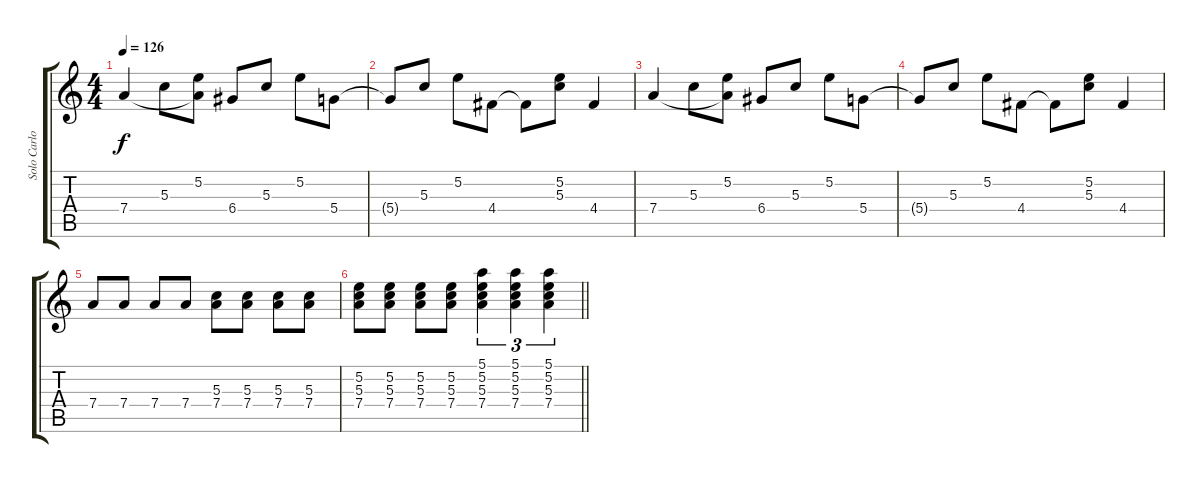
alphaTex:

\track ("Solo Carlos" "Solo Carlo") {instrument distortionguitar}
\staff {score tabs}
\tuning (E4 B3 G3 D3 A2 E2) {hide}
\ts (4 4)
\tempo 126
\clef g2
\ks c
7.4.4{dy f instrument electricguitarjazz} 5.3.8 (5.2 7.4{t}).8 6.4.8 5.3.8 5.2.8 5.4.8 |
5.4{t}.8 5.3.8 5.2.8 4.4.8 4.4{t}.8 (5.2 5.3).8 4.4.4 |
7.4.4{instrument electricguitarjazz} 5.3.8 (5.2 7.4{t}).8 6.4.8 5.3.8 5.2.8 5.4.8 |
5.4{t}.8 5.3.8 5.2.8 4.4.8 4.4{t}.8 (5.2 5.3).8 4.4.4 |
7.4.8{instrument distortionguitar} 7.4.8 7.4.8 7.4.8 (5.3 7.4).8 (5.3 7.4).8 (5.3 7.4).8 (5.3 7.4).8 |
\barLineRight lightlight
(5.2 5.3 7.4).8 (5.2 5.3 7.4).8 (5.2 5.3 7.4).8 (5.2 5.3 7.4).8 (5.1 5.2 5.3 7.4).4{tu (3 2)} (5.1 5.2 5.3 7.4).4{tu (3 2)} (5.1 5.2 5.3 7.4).4{tu (3 2)}
